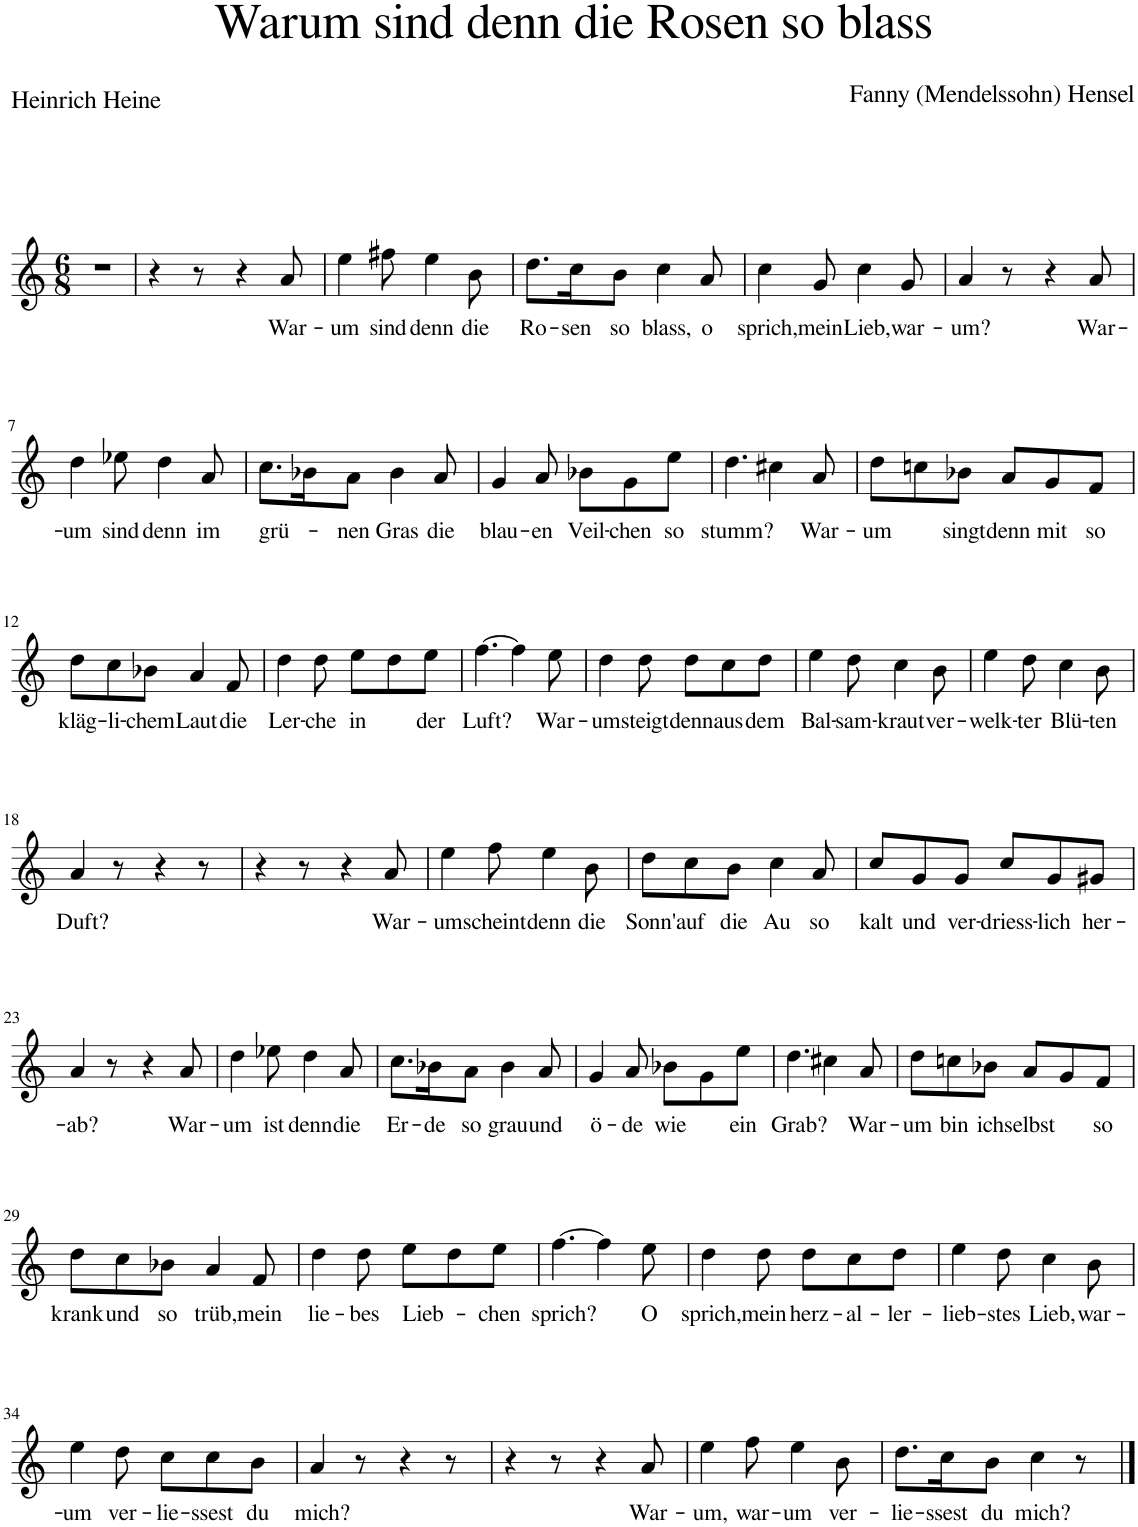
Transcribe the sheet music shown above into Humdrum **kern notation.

**kern	**text
*part1	*part1
*staff1	*staff1
*I"Piano	*
*I'Pno	*
*clefG2	*
*k[]	*
*M6/8	*
=1	=1
2.r	.
=2	=2
4r	.
8r	.
4r	.
!	!LO:LY:b
8a/	War-
=3	=3
!	!LO:LY:b
4ee\	-um
!	!LO:LY:b
8ff#X\	sind
!	!LO:LY:b
4ee\	denn
!	!LO:LY:b
8b\	die
=4	=4
!	!LO:LY:b
8.dd\L	Ro-
!	!LO:LY:b
16cc\K	-sen
!	!LO:LY:b
8b\J	so
!	!LO:LY:b
4cc\	blass,
!	!LO:LY:b
8a/	o
=5	=5
!	!LO:LY:b
4cc\	sprich,
!	!LO:LY:b
8g/	mein
!	!LO:LY:b
4cc\	Lieb,
!	!LO:LY:b
8g/	war-
=6	=6
!	!LO:LY:b
4a/	-um?
8r	.
4r	.
!	!LO:LY:b
8a/	War-
!!LO:LB:g=z
=7	=7
!	!LO:LY:b
4dd\	-um
!	!LO:LY:b
8ee-X\	sind
!	!LO:LY:b
4dd\	denn
!	!LO:LY:b
8a/	im
=8	=8
!	!LO:LY:b
8.cc\L	grü-
16b-X\K	.
!	!LO:LY:b
8a\J	-nen
!	!LO:LY:b
4b-\	Gras
!	!LO:LY:b
8a/	die
=9	=9
!	!LO:LY:b
4g/	blau-
!	!LO:LY:b
8a/	-en
!	!LO:LY:b
8b-X\L	Veil-
!	!LO:LY:b
8g\	-chen
!	!LO:LY:b
8ee\J	so
=10	=10
!	!LO:LY:b
4.dd\	stumm?
4cc#X\	.
!	!LO:LY:b
8a/	War-
=11	=11
!	!LO:LY:b
8dd\L	-um
8ccn\	.
!	!LO:LY:b
8b-X\J	singt
!	!LO:LY:b
8a/L	denn
!	!LO:LY:b
8g/	mit
!	!LO:LY:b
8f/J	so
!!LO:LB:g=z
=12	=12
!	!LO:LY:b
8dd\L	kläg-
!	!LO:LY:b
8cc\	-li-
!	!LO:LY:b
8b-X\J	-chem
!	!LO:LY:b
4a/	Laut
!	!LO:LY:b
8f/	die
=13	=13
!	!LO:LY:b
4dd\	Ler-
!	!LO:LY:b
8dd\	-che
!	!LO:LY:b
8ee\L	in
8dd\	.
!	!LO:LY:b
8ee\J	der
=14	=14
!	!LO:LY:b
[4.ff\	Luft?
4ff\]	.
!	!LO:LY:b
8ee\	War-
=15	=15
!	!LO:LY:b
4dd\	-um
!	!LO:LY:b
8dd\	steigt
!	!LO:LY:b
8dd\L	denn
!	!LO:LY:b
8cc\	aus
!	!LO:LY:b
8dd\J	dem
=16	=16
!	!LO:LY:b
4ee\	Bal-
!	!LO:LY:b
8dd\	-sam-
!	!LO:LY:b
4cc\	-kraut
!	!LO:LY:b
8b\	ver-
=17	=17
!	!LO:LY:b
4ee\	-welk-
!	!LO:LY:b
8dd\	-ter
!	!LO:LY:b
4cc\	Blü-
!	!LO:LY:b
8b\	-ten
!!LO:LB:g=z
=18	=18
!	!LO:LY:b
4a/	Duft?
8r	.
4r	.
8r	.
=19	=19
4r	.
8r	.
4r	.
!	!LO:LY:b
8a/	War-
=20	=20
!	!LO:LY:b
4ee\	-um
!	!LO:LY:b
8ff\	scheint
!	!LO:LY:b
4ee\	denn
!	!LO:LY:b
8b\	die
=21	=21
!	!LO:LY:b
8dd\L	Sonn'
!	!LO:LY:b
8cc\	auf
!	!LO:LY:b
8b\J	die
!	!LO:LY:b
4cc\	Au
!	!LO:LY:b
8a/	so
=22	=22
!	!LO:LY:b
8cc/L	kalt
!	!LO:LY:b
8g/	und
!	!LO:LY:b
8g/J	ver-
!	!LO:LY:b
8cc/L	-driess-
!	!LO:LY:b
8g/	-lich
!	!LO:LY:b
8g#X/J	her-
!!LO:LB:g=z
=23	=23
!	!LO:LY:b
4a/	-ab?
8r	.
4r	.
!	!LO:LY:b
8a/	War-
=24	=24
!	!LO:LY:b
4dd\	-um
!	!LO:LY:b
8ee-X\	ist
!	!LO:LY:b
4dd\	denn
!	!LO:LY:b
8a/	die
=25	=25
!	!LO:LY:b
8.cc\L	Er-
!	!LO:LY:b
16b-X\K	-de
!	!LO:LY:b
8a\J	so
!	!LO:LY:b
4b-\	grau
!	!LO:LY:b
8a/	und
=26	=26
!	!LO:LY:b
4g/	ö-
!	!LO:LY:b
8a/	-de
!	!LO:LY:b
8b-X\L	wie
8g\	.
!	!LO:LY:b
8ee\J	ein
=27	=27
!	!LO:LY:b
4.dd\	Grab?
4cc#X\	.
!	!LO:LY:b
8a/	War-
=28	=28
!	!LO:LY:b
8dd\L	-um
!	!LO:LY:b
8ccn\	bin
!	!LO:LY:b
8b-X\J	ich
!	!LO:LY:b
8a/L	selbst
8g/	.
!	!LO:LY:b
8f/J	so
!!LO:LB:g=z
=29	=29
!	!LO:LY:b
8dd\L	krank
!	!LO:LY:b
8cc\	und
!	!LO:LY:b
8b-X\J	so
!	!LO:LY:b
4a/	trüb,
!	!LO:LY:b
8f/	mein
=30	=30
!	!LO:LY:b
4dd\	lie-
!	!LO:LY:b
8dd\	-bes
!	!LO:LY:b
8ee\L	Lieb-
8dd\	.
!	!LO:LY:b
8ee\J	-chen
=31	=31
!	!LO:LY:b
[4.ff\	sprich?
4ff\]	.
!	!LO:LY:b
8ee\	O
=32	=32
!	!LO:LY:b
4dd\	sprich,
!	!LO:LY:b
8dd\	mein
!	!LO:LY:b
8dd\L	herz-
!	!LO:LY:b
8cc\	-al-
!	!LO:LY:b
8dd\J	-ler-
=33	=33
!	!LO:LY:b
4ee\	-lieb-
!	!LO:LY:b
8dd\	-stes
!	!LO:LY:b
4cc\	Lieb,
!	!LO:LY:b
8b\	war-
!!LO:LB:g=z
=34	=34
!	!LO:LY:b
4ee\	-um
!	!LO:LY:b
8dd\	ver-
!	!LO:LY:b
8cc\L	-lie-
!	!LO:LY:b
8cc\	-ssest
!	!LO:LY:b
8b\J	du
=35	=35
!	!LO:LY:b
4a/	mich?
8r	.
4r	.
8r	.
=36	=36
4r	.
8r	.
4r	.
!	!LO:LY:b
8a/	War-
=37	=37
!	!LO:LY:b
4ee\	-um,
!	!LO:LY:b
8ff\	war-
!	!LO:LY:b
4ee\	-um
!	!LO:LY:b
8b\	ver-
=38	=38
!	!LO:LY:b
8.dd\L	-lie-
!	!LO:LY:b
16cc\K	-ssest
!	!LO:LY:b
8b\J	du
!	!LO:LY:b
4cc\	mich?
8r	.
==	==
*-	*-
